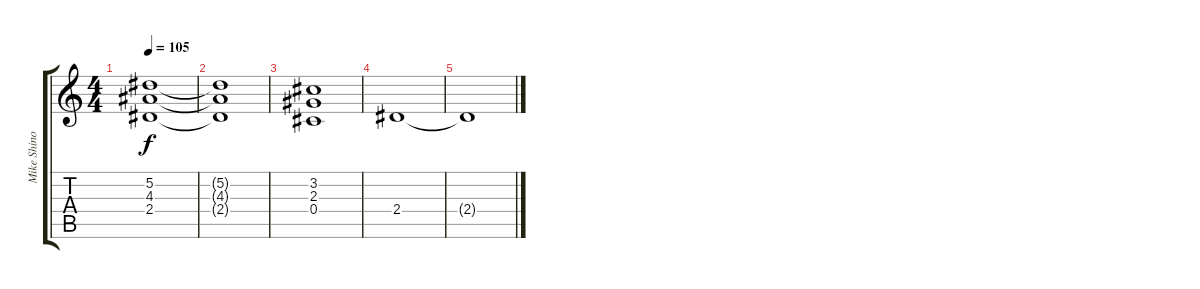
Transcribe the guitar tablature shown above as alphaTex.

\track ("Mike Shinoda (2nd Guitar)" "Mike Shino") {instrument distortionguitar}
\staff {score tabs}
\tuning (Eb4 Bb3 Gb3 Db3 Ab2 Db2) {hide}
\ts (4 4)
\tempo 105
\clef g2
\ks c
(5.2{t} 4.3{t} 2.4{t}).1{dy f} |
(5.2{t} 4.3{t} 2.4{t}).1 |
(3.2 2.3 0.4).1 |
2.4.1 |
2.4{t}.1
